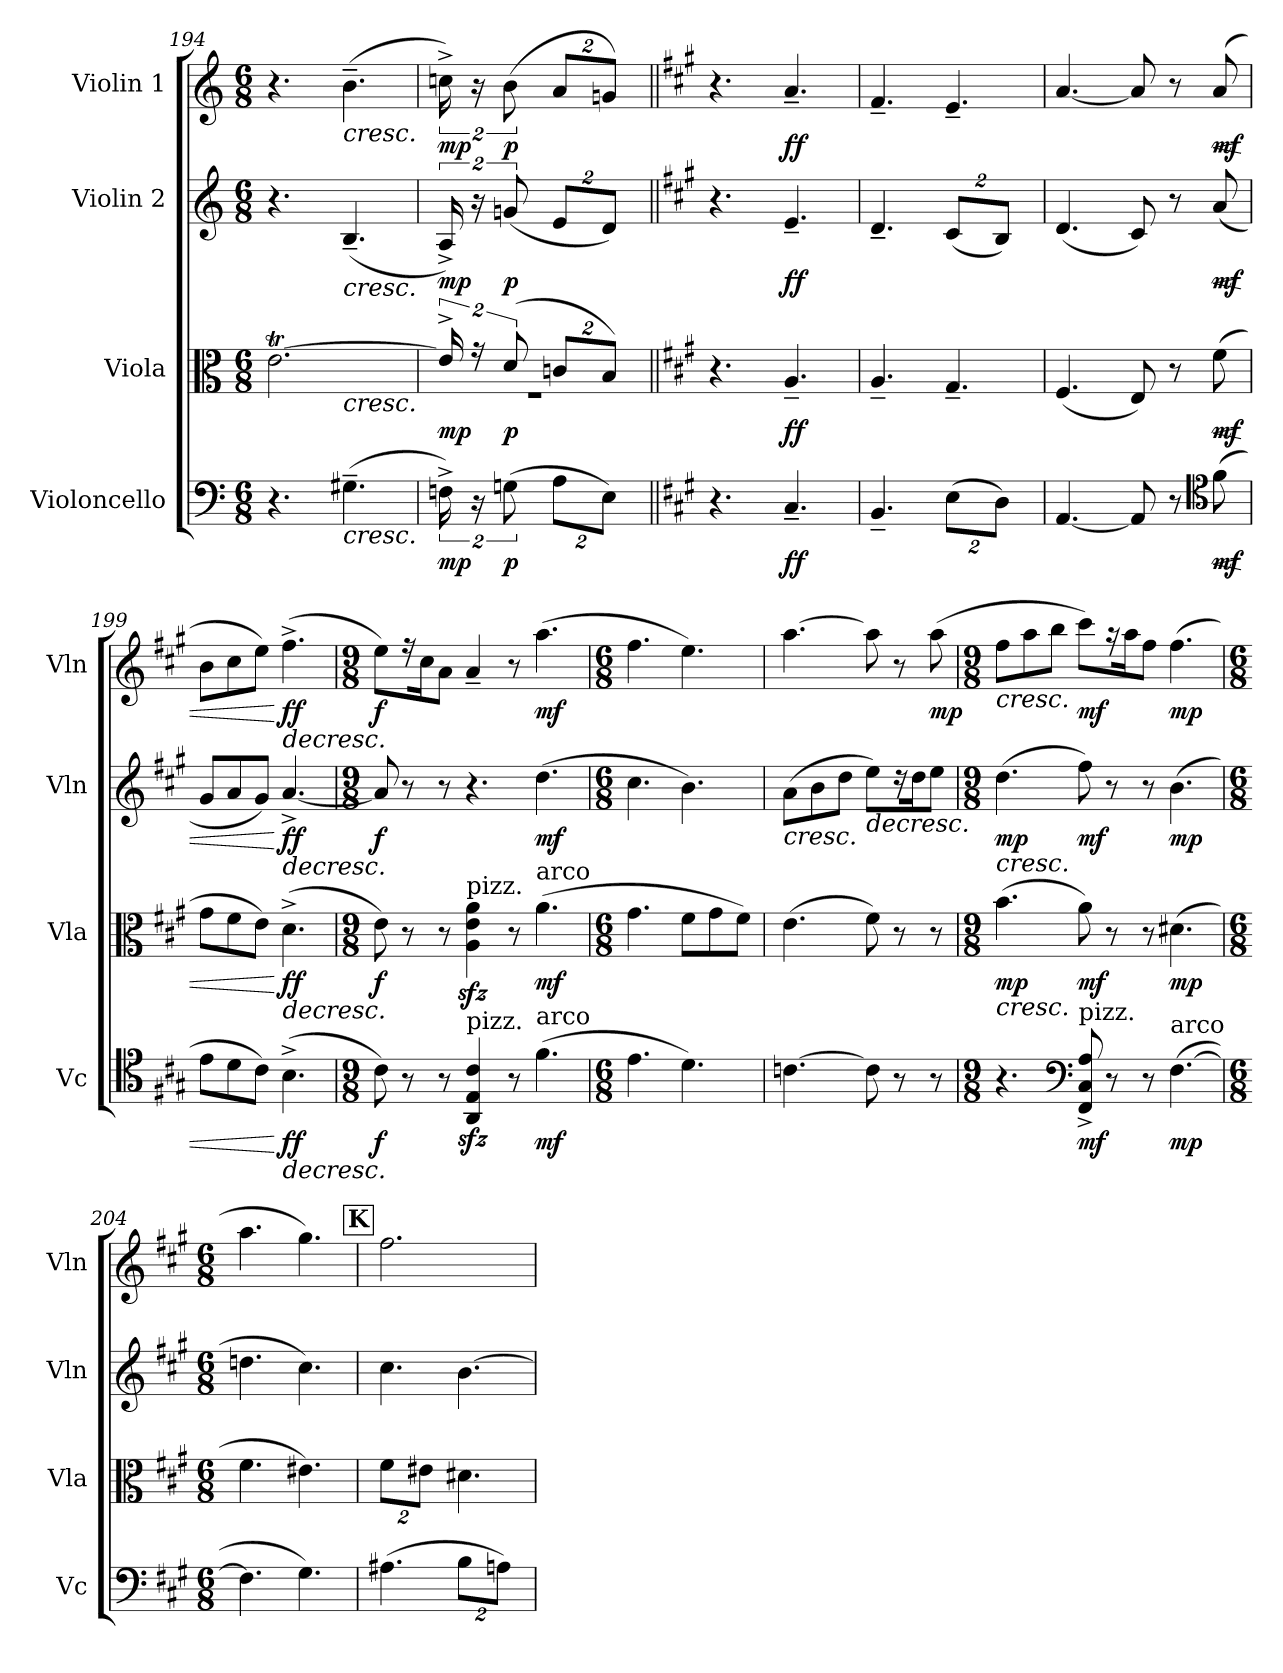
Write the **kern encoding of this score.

**kern	**dynam	**kern	**dynam	**kern	**dynam	**kern	**dynam
*part4	*part4	*part3	*part3	*part2	*part2	*part1	*part1
*staff4	*staff4	*staff3	*staff3	*staff2	*staff2	*staff1	*staff1
*I"Violoncello	*	*I"Viola	*	*I"Violin 2	*	*I"Violin 1	*
*I'Vc	*	*I'Vla	*	*I'Vln	*	*I'Vln	*
*clefF4	*	*clefC3	*	*clefG2	*	*clefG2	*
*k[]	*	*k[]	*	*k[]	*	*k[]	*
*M6/8	*	*M6/8	*	*M6/8	*	*M6/8	*
=194	=194	=194	=194	=194	=194	=194	=194
*	*	*^	*	*	*	*	*
4.r	.	[2.et\	4.ryy	.	4.r	.	4.r	.
!	!LO:HP:b	!	!	!LO:HP:b	!	!LO:HP:b	!	!LO:HP:b
(>4.G#X~\	<	.	4.ryy	<	(<4.B~/	<	(>4.b~\	<
=195	=195	=195	=195	=195	=195	=195	=195	=195
!	!LO:DY:b	!	!	!LO:DY:b	!	!LO:DY:b	!	!LO:DY:b
32%3Fn^\)	mp	32%3e^/]	2.r	mp	32%3A^/)	mp	32%3ccn^\)	mp
32%3r	.	32%3r	.	.	32%3r	.	32%3r	.
!	!LO:DY:b	!	!	!LO:DY:b	!	!LO:DY:b	!	!LO:DY:b
(>16%3Gn\	p	(<16%3d/	.	p	(<16%3gn/	p	(<16%3b\	p
*Xbrackettup	*	*Xbrackettup	*	*	*Xbrackettup	*	*Xbrackettup	*
16%3A\L	.	16%3cn/L	.	.	16%3e/L	.	16%3a/L	.
16%3E\J)	.	16%3B/J)	.	.	16%3d/J)	.	16%3gn/J)	.
*	*	*v	*v	*	*	*	*	*
=196||	=196||	=196||	=196||	=196||	=196||	=196||	=196||
*k[f#c#g#]	*	*k[f#c#g#]	*	*k[f#c#g#]	*	*k[f#c#g#]	*
4.r	.	4.r	.	4.r	.	4.r	.
!	!LO:DY:b	!	!LO:DY:b	!	!LO:DY:b	!	!LO:DY:b
4.C#~/	ff	4.A~/	ff	4.e~/	ff	4.a~/	ff
=197	=197	=197	=197	=197	=197	=197	=197
4.BB~/	.	4.A~/	.	4.d~/	.	4.f#~/	.
(>16%3E\L	.	4.G#~/	.	(<16%3c#/L	.	4.e~/	.
16%3D\J)	.	.	.	16%3B/J)	.	.	.
=198	=198	=198	=198	=198	=198	=198	=198
[4.AA/	.	(<4.F#/	.	(<4.d/	.	[4.a/	.
8AA/]	.	8E/)	.	8c#/)	.	8a/]	.
8r	.	8r	.	8r	.	8r	.
*clefC4	*	*	*	*	*	*	*
!	!LO:HP:b	!	!LO:HP:b	!	!LO:HP:b	!	!LO:HP:b
!	!LO:DY:n=1:b	!	!LO:DY:n=1:b	!	!LO:DY:n=1:b	!	!LO:DY:n=1:b
(>8f#\	< mf	(>8f#\	< mf	(<8a/	< mf	(>8a/	< mf
=199	=199	=199	=199	=199	=199	=199	=199
8e\L	.	8g#\L	.	8g#/L	.	8b\L	.
8d\	.	8f#\	.	8a/	.	8cc#\	.
8c#\J)	.	8e\J)	.	8g#/J)	.	8ee\J)	.
!	!LO:HP:n=1:b	!	!LO:HP:n=1:b	!	!LO:HP:n=1:b	!	!LO:HP:n=1:b
!	!LO:DY:n=1:b	!	!LO:DY:n=1:b	!	!LO:DY:n=1:b	!	!LO:DY:n=1:b
(>4.B^\	[ > ff	(>4.d^\	[ > ff	[4.a^/	[ > ff	(>4.ff#^\	[ > ff
.	[	.	[	.	[	.	[
=200	=200	=200	=200	=200	=200	=200	=200
*M9/8	*	*M9/8	*	*M9/8	*	*M9/8	*
!	!LO:DY:b	!	!LO:DY:b	!	!LO:DY:b	!	!LO:DY:b
8c#\)	f	8e\)	f	8a/]	f	8ee\L)	f
8r	.	8r	.	8r	.	16rff	.
.	.	.	.	.	.	16cc#\K	.
8r	.	8r	.	8r	.	8a\J	.
!	!	!LO:TX:a:t=pizz.	!	!	!	!	!
!LO:TX:a:t=pizz.	!	!	!	!	!	!	!
4AA/zz< 4E/zz< 4c#/zz<	.	4A\zz< 4e\zz< 4a\zz<	.	4.r	.	4a~/	.
8r	.	8r	.	.	.	8r	.
!	!	!LO:TX:a:t=arco	!	!	!	!	!
!LO:TX:a:t=arco	!	!	!	!	!	!	!
!	!LO:DY:b	!	!LO:DY:b	!	!LO:DY:b	!	!LO:DY:b
(>4.f#\	mf	(>4.a\	mf	(>4.dd\	mf	(>4.aa\	mf
=201	=201	=201	=201	=201	=201	=201	=201
*M6/8	*	*M6/8	*	*M6/8	*	*M6/8	*
4.e\	.	4.g#\	.	4.cc#\	.	4.ff#\	.
4.d\)	.	8f#\L	.	4.b\)	.	4.ee\)	.
.	.	8g#\	.	.	.	.	.
.	.	8f#\J)	.	.	.	.	.
=202	=202	=202	=202	=202	=202	=202	=202
!	!	!	!	!	!LO:HP:b	!	!
[4.cn\	.	(>4.e\	.	(>8a\L	<	[4.aa\	.
.	.	.	.	8b\	.	.	.
.	.	.	.	8dd\J	.	.	.
!	!	!	!	!	!LO:HP:n=1:b	!	!
8c\]	.	8f#\)	.	8ee\L)	] >	8aa\]	.
8r	.	8r	.	16rdd	.	8r	.
.	.	.	.	16dd\K	.	.	.
!	!	!	!	!	!	!	!LO:DY:b
8r	.	8r	.	8ee\J	.	(>8aa\	mp
.	.	.	.	.	[	.	.
=203	=203	=203	=203	=203	=203	=203	=203
*M9/8	*	*M9/8	*	*M9/8	*	*M9/8	*
!	!	!	!LO:HP:b	!	!LO:HP:b	!	!LO:HP:b
!	!	!	!LO:DY:n=1:b	!	!LO:DY:n=1:b	!	!
4.r	.	(>4.b\	< mp	(>4.dd\	< mp	8ff#\L	<
.	.	.	.	.	.	8aa\	.
.	.	.	.	.	.	8bb\J	.
*clefF4	*	*	*	*	*	*	*
!LO:TX:a:t=pizz.	!	!	!	!	!	!	!
!	!LO:DY:b	!	!LO:DY:n=2:b	!	!LO:DY:n=2:b	!	!LO:DY:n=1:b
8FF#/^ 8C#/^ 8A/^	mf	8a\)	] mf	8ff#\)	] mf	8ccc#\L)	] mf
8r	.	8r	.	8r	.	16raa	.
.	.	.	.	.	.	16aa\K	.
8r	.	8r	.	8r	.	8ff#\J	.
!LO:TX:a:t=arco	!	!	!	!	!	!	!
!	!LO:DY:b	!	!LO:DY:n=3:b	!	!LO:DY:n=3:b	!	!LO:DY:n=2:b
(>[4.F#\	mp	(>4.d#X\	mp	(>4.b\	mp	(>4.ff#\	mp
=204	=204	=204	=204	=204	=204	=204	=204
*M6/8	*	*M6/8	*	*M6/8	*	*M6/8	*
4.F#\]	.	4.f#\	.	4.ddni\	.	4.aa\	.
4.G#\)	.	4.e#X\)	.	4.cc#\)	.	4.gg#\)	.
!!LO:REH:place=s1:a:B:fs=14:t=K
=205	=205	=205	=205	=205	=205	=205	=205
(>4.A#X\	.	16%3f#\L	.	4.cc#\	.	2.ff#\	.
.	.	16%3e#X\J	.	.	.	.	.
16%3B\L	.	4.d#X\	.	[4.b\	.	.	.
16%3An\J)	.	.	.	.	.	.	.
.	]	.	[	.	[	.	[
=	=	=	=	=	=	=	=
*-	*-	*-	*-	*-	*-	*-	*-
